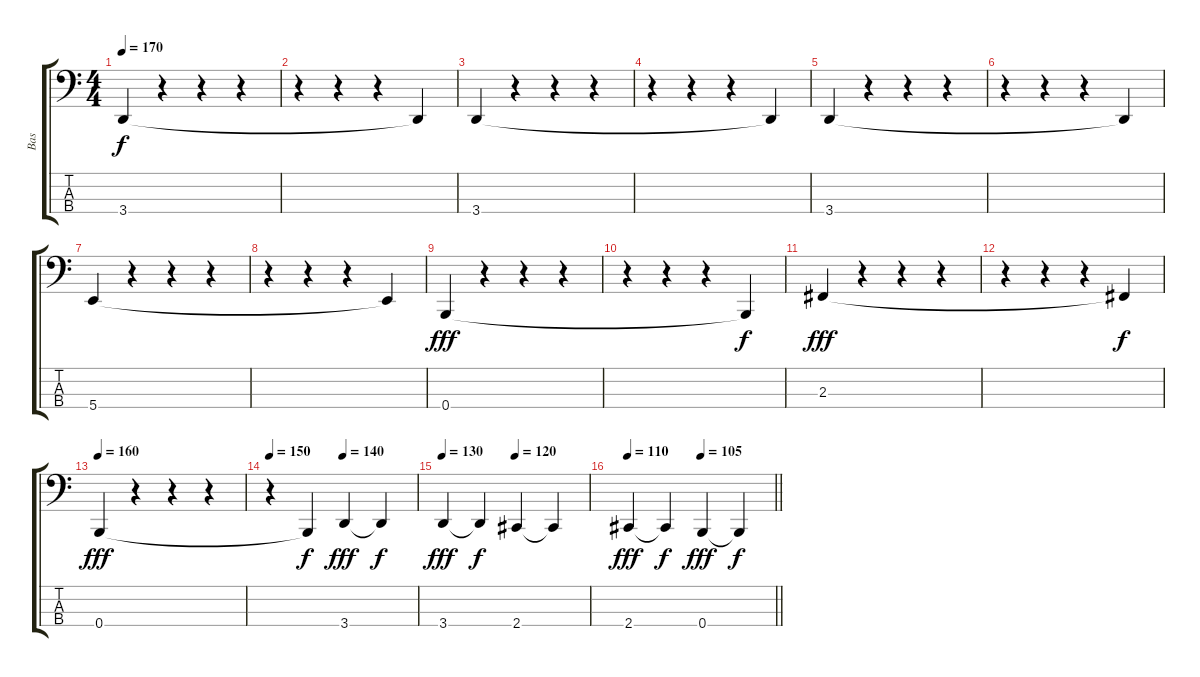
\track ("Bas" "Bas") {instrument electricbasspick}
\staff {score tabs}
\tuning (D2 A1 E1 B0) {hide}
\ts (4 4)
\tempo 170
\clef f4
\ks c
3.4.4{dy f} r.4 r.4 r.4 |
r.4 r.4 r.4 3.4{t}.4 |
3.4.4 r.4 r.4 r.4 |
r.4 r.4 r.4 3.4{t}.4 |
3.4.4 r.4 r.4 r.4 |
r.4 r.4 r.4 3.4{t}.4 |
5.4.4 r.4 r.4 r.4 |
r.4 r.4 r.4 5.4{t}.4 |
0.4.4{dy fff} r.4 r.4 r.4 |
r.4 r.4 r.4 0.4{t}.4{dy f} |
2.3.4{dy fff} r.4 r.4 r.4 |
r.4 r.4 r.4 2.3{t}.4{dy f} |
\tempo 160
0.4.4{dy fff} r.4 r.4 r.4 |
\tempo 150
\tempo (140 0.5)
r.4 0.4{t}.4{dy f} 3.4.4{dy fff} 3.4{t}.4{dy f} |
\tempo 130
\tempo (120 0.5)
3.4.4{dy fff} 3.4{t}.4{dy f} 2.4.4 2.4{t}.4 |
\tempo 110
\tempo (105 0.5)
\barLineRight lightlight
2.4.4{dy fff} 2.4{t}.4{dy f} 0.4.4{dy fff} 0.4{t}.4{dy f}
